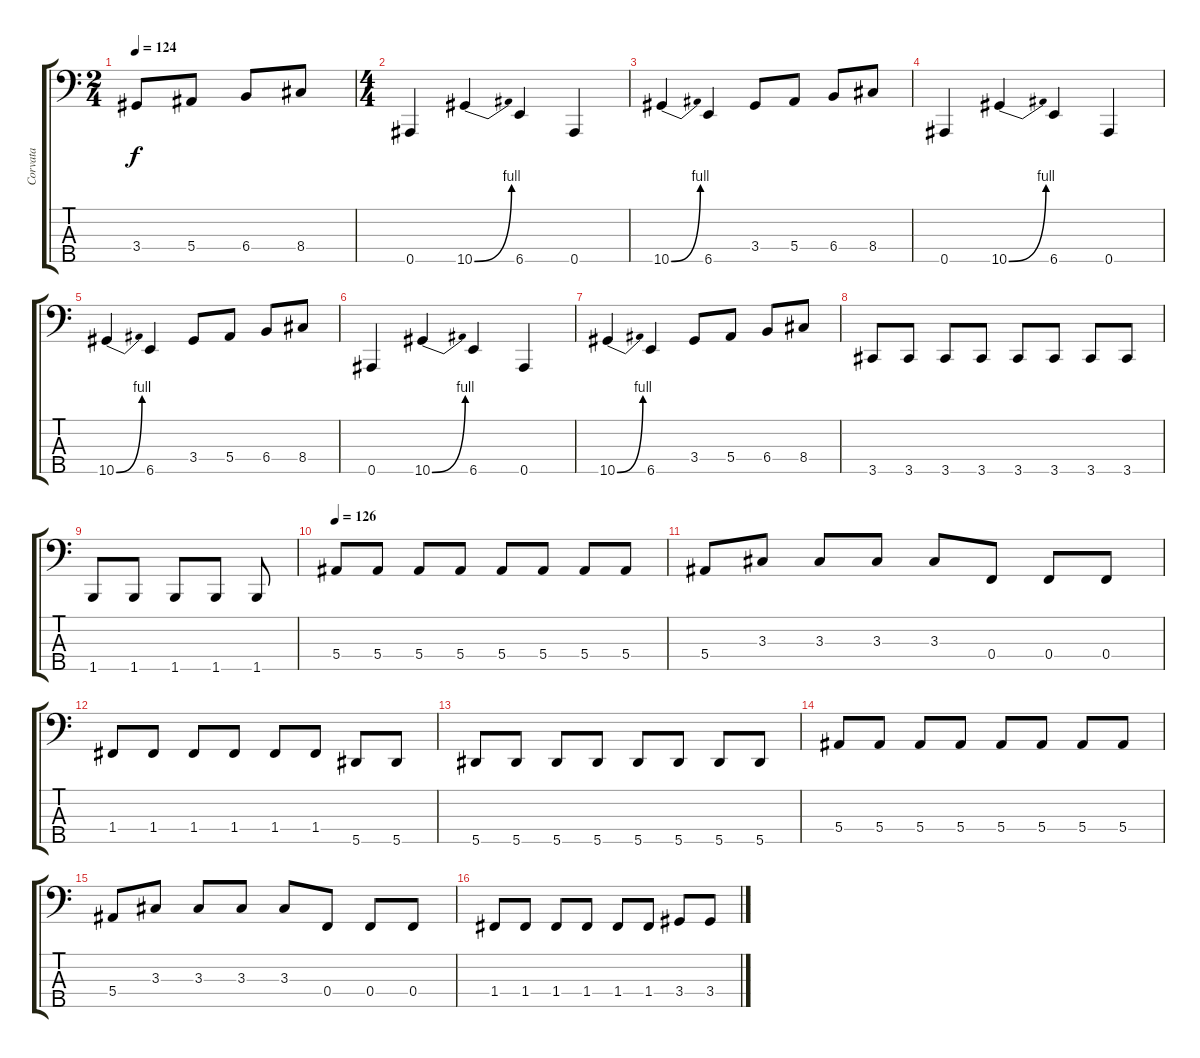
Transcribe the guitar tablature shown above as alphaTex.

\track ("Corvata" "Corvata") {instrument electricbassfinger}
\staff {score tabs}
\tuning (Ab2 Eb2 Bb1 F1 Bb0) {hide}
\ts (2 4)
\tempo 124
\clef f4
\ks c
3.4.8{dy f} 5.4.8 6.4.8 8.4.8 |
\ts (4 4)
0.5.4 10.5{be (bend 0 0 60 4)}.4 6.5.4 0.5.4 |
10.5{be (bend 0 0 60 4)}.4 6.5.4 3.4.8 5.4.8 6.4.8 8.4.8 |
0.5.4 10.5{be (bend 0 0 60 4)}.4 6.5.4 0.5.4 |
10.5{be (bend 0 0 60 4)}.4 6.5.4 3.4.8 5.4.8 6.4.8 8.4.8 |
0.5.4 10.5{be (bend 0 0 60 4)}.4 6.5.4 0.5.4 |
10.5{be (bend 0 0 60 4)}.4 6.5.4 3.4.8 5.4.8 6.4.8 8.4.8 |
3.5.8 3.5.8 3.5.8 3.5.8 3.5.8 3.5.8 3.5.8 3.5.8 |
1.5.8 1.5.8 1.5.8 1.5.8 1.5.8 |
\tempo 126
5.4.8 5.4.8 5.4.8 5.4.8 5.4.8 5.4.8 5.4.8 5.4.8 |
5.4.8 3.3.8 3.3.8 3.3.8 3.3.8 0.4.8 0.4.8 0.4.8 |
1.4.8 1.4.8 1.4.8 1.4.8 1.4.8 1.4.8 5.5.8 5.5.8 |
5.5.8 5.5.8 5.5.8 5.5.8 5.5.8 5.5.8 5.5.8 5.5.8 |
5.4.8 5.4.8 5.4.8 5.4.8 5.4.8 5.4.8 5.4.8 5.4.8 |
5.4.8 3.3.8 3.3.8 3.3.8 3.3.8 0.4.8 0.4.8 0.4.8 |
1.4.8 1.4.8 1.4.8 1.4.8 1.4.8 1.4.8 3.4.8 3.4.8
